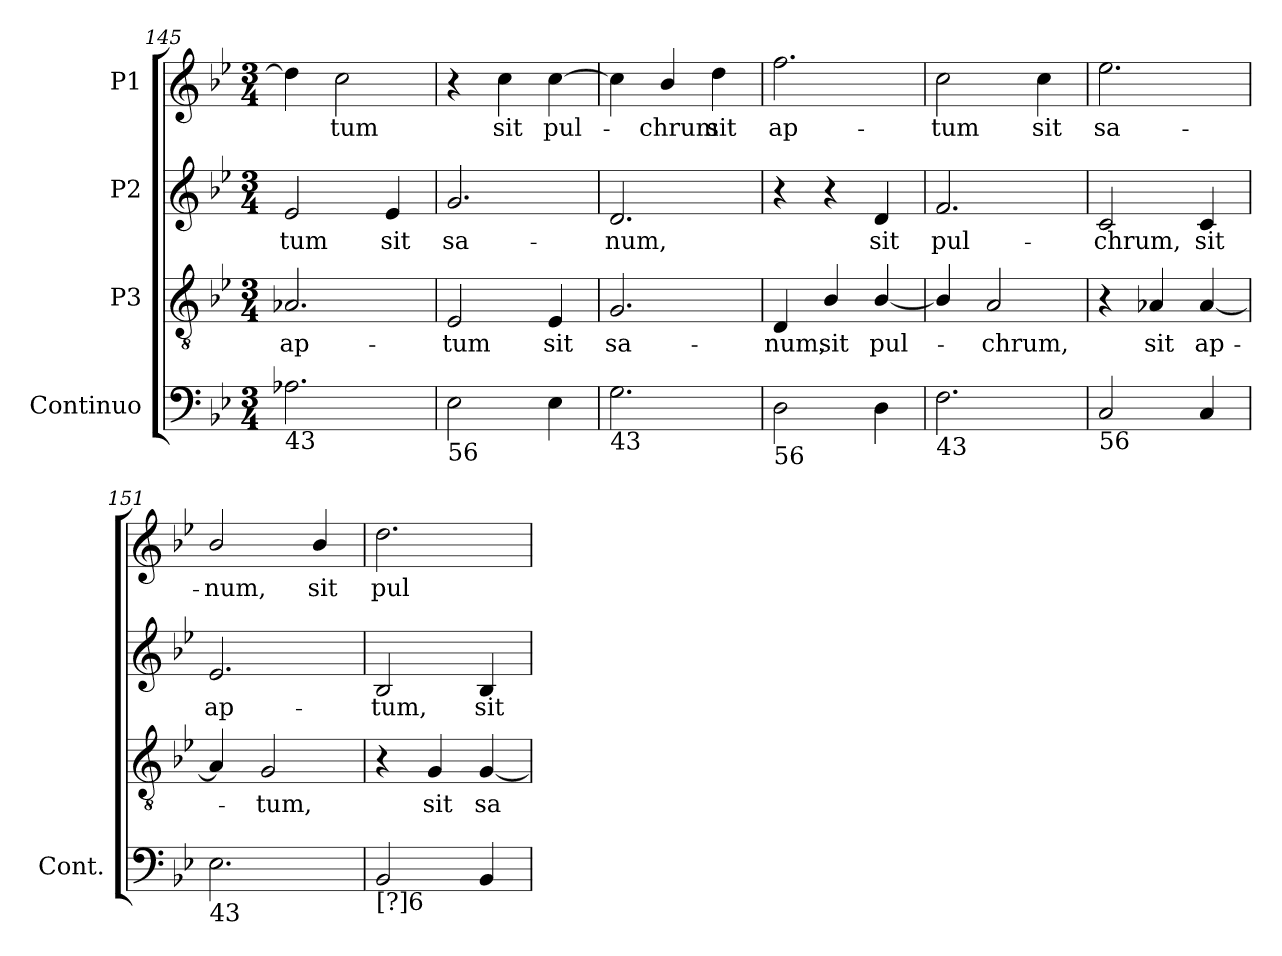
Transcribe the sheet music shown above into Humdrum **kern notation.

**kern	**kern	**text	**kern	**text	**kern	**text
*part4	*part3	*part3	*part2	*part2	*part1	*part1
*staff4	*staff3	*staff3	*staff2	*staff2	*staff1	*staff1
*I"Continuo	*I"P3	*	*I"P2	*	*I"P1	*
*I'Cont.	*	*	*	*	*	*
*clefF4	*clefGv2	*	*clefG2	*	*clefG2	*
*	*ITrd7c12	*	*	*	*	*
*k[b-e-]	*k[b-e-]	*	*k[b-e-]	*	*k[b-e-]	*
*B-:	*B-:	*	*B-:	*	*B-:	*
*M3/4	*M3/4	*	*M3/4	*	*M3/4	*
=145	=145	=145	=145	=145	=145	=145
!	!	!LO:LY:b:color=#000000	!	!	!	!
!LO:TX:b:t=43	!	!	!	!	!	!
!	!	!	!	!LO:LY:b:color=#000000	!	!
2.A-Xi\	2.AA-Xi/	ap-	2e-i/	-tum	4dd-i\]	.
!	!	!	!	!	!	!LO:LY:b:color=#000000
.	.	.	.	.	2cci\	-tum
!	!	!	!	!LO:LY:b:color=#000000	!	!
.	.	.	4e-i/	sit	.	.
=146	=146	=146	=146	=146	=146	=146
!	!	!LO:LY:b:color=#000000	!	!	!	!
!LO:TX:b:t=56	!	!	!	!	!	!
!	!	!	!	!LO:LY:b:color=#000000	!	!
2E-i\	2EE-i/	-tum	2.gi/	sa-	4r	.
!	!	!	!	!	!	!LO:LY:b:color=#000000
.	.	.	.	.	4cci\	sit
!	!	!LO:LY:b:color=#000000	!	!	!	!
!	!	!	!	!	!	!LO:LY:b:color=#000000
4E-i\	4EE-i/	sit	.	.	[4cci\	pul-
!!LO:LB:g=z
=147	=147	=147	=147	=147	=147	=147
!	!	!LO:LY:b:color=#000000	!	!	!	!
!LO:TX:b:t=43	!	!	!	!	!	!
!	!	!	!	!LO:LY:b:color=#000000	!	!
2.Gi\	2.GGi/	sa-	2.di/	-num,	4cci\]	.
!	!	!	!	!	!	!LO:LY:b:color=#000000
.	.	.	.	.	4b-i/	-chrum
!	!	!	!	!	!	!LO:LY:b:color=#000000
.	.	.	.	.	4ddi\	sit
=148	=148	=148	=148	=148	=148	=148
!	!	!LO:LY:b:color=#000000	!	!	!	!
!LO:TX:b:t=56	!	!	!	!	!	!
!	!	!	!	!	!	!LO:LY:b:color=#000000
2Di\	4DDi/	-num,	4r	.	2.ffi\	ap-
!	!	!LO:LY:b:color=#000000	!	!	!	!
.	4BB-i/	sit	4r	.	.	.
!	!	!LO:LY:b:color=#000000	!	!	!	!
!	!	!	!	!LO:LY:b:color=#000000	!	!
4Di\	[4BB-i/	pul-	4di/	sit	.	.
=149	=149	=149	=149	=149	=149	=149
!	!	!	!	!LO:LY:b:color=#000000	!	!
!LO:TX:b:t=43	!	!	!	!	!	!
!	!	!	!	!	!	!LO:LY:b:color=#000000
2.Fi\	4BB-i/]	.	2.fi/	pul-	2cci\	-tum
!	!	!LO:LY:b:color=#000000	!	!	!	!
.	2AAi/	-chrum,	.	.	.	.
!	!	!	!	!	!	!LO:LY:b:color=#000000
.	.	.	.	.	4cci\	sit
=150	=150	=150	=150	=150	=150	=150
!	!	!	!	!LO:LY:b:color=#000000	!	!
!LO:TX:b:t=56	!	!	!	!	!	!
!	!	!	!	!	!	!LO:LY:b:color=#000000
2Ci/	4r	.	2ci/	-chrum,	2.ee-i\	sa-
!	!	!LO:LY:b:color=#000000	!	!	!	!
.	4AA-Xi/	sit	.	.	.	.
!	!	!LO:LY:b:color=#000000	!	!	!	!
!	!	!	!	!LO:LY:b:color=#000000	!	!
4Ci/	[4AA-i/	ap-	4ci/	sit	.	.
=151	=151	=151	=151	=151	=151	=151
!	!	!	!	!LO:LY:b:color=#000000	!	!
!LO:TX:b:t=43	!	!	!	!	!	!
!	!	!	!	!	!	!LO:LY:b:color=#000000
2.E-i\	4AA-i/]	.	2.e-i/	ap-	2b-i/	-num,
!	!	!LO:LY:b:color=#000000	!	!	!	!
.	2GGi/	-tum,	.	.	.	.
!	!	!	!	!	!	!LO:LY:b:color=#000000
.	.	.	.	.	4b-i/	sit
=152	=152	=152	=152	=152	=152	=152
!	!	!	!	!LO:LY:b:color=#000000	!	!
!LO:TX:b:t=[?]6	!	!	!	!	!	!
!	!	!	!	!	!	!LO:LY:b:color=#000000
2BB-i/	4r	.	2B-i/	-tum,	2.ddi\	pul-
!	!	!LO:LY:b:color=#000000	!	!	!	!
.	4GGi/	sit	.	.	.	.
!	!	!LO:LY:b:color=#000000	!	!	!	!
!	!	!	!	!LO:LY:b:color=#000000	!	!
4BB-i/	[4GGi/	sa-	4B-i/	sit	.	.
=	=	=	=	=	=	=
*-	*-	*-	*-	*-	*-	*-
